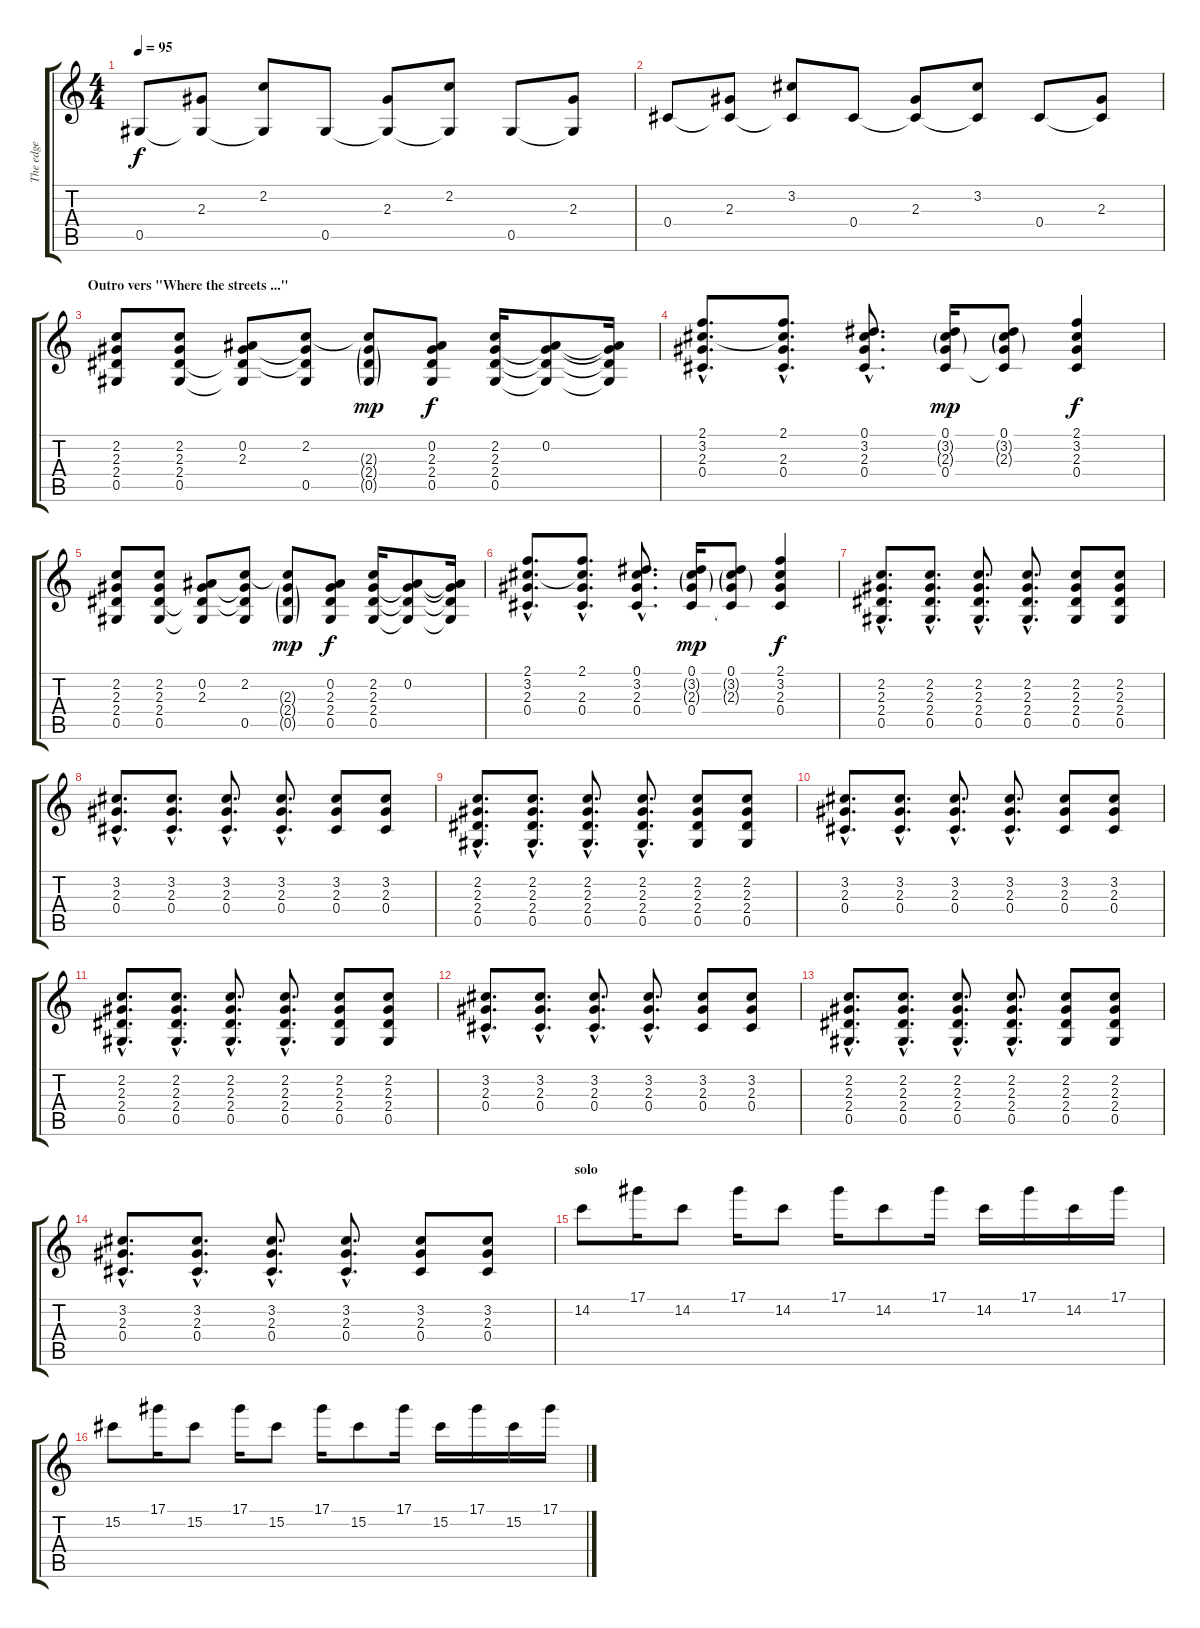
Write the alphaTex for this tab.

\track ("The edge" "The edge") {instrument electricguitarjazz}
\staff {score tabs}
\tuning (Eb4 Bb3 Gb3 Db3 Ab2 Eb2) {hide}
\ts (4 4)
\tempo 95
\clef g2
\ks c
0.5.8{dy f} (2.3 0.5{t}).8 (2.2 0.5{t}).8 0.5.8 (2.3 0.5{t}).8 (2.2 0.5{t}).8 0.5.8 (2.3 0.5{t}).8 |
0.4.8 (2.3 0.4{t}).8 (3.2 0.4{t}).8 0.4.8 (2.3 0.4{t}).8 (3.2 0.4{t}).8 0.4.8 (2.3 0.4{t}).8 |
\section ("" "Outro vers \"Where the streets ...\"")
(2.2 2.3 2.4 0.5).8 (2.2 2.3 2.4 0.5).8 (0.2 2.3 2.4{t} 0.5{t}).8 (2.2 2.3{t} 2.4{t} 0.5).8 (2.2{t} 2.3{g} 2.4{g} 0.5{g}).8{dy mp} (0.2 2.3 2.4 0.5).8{dy f} (2.2 2.3 2.4 0.5).16 (0.2 2.3{t} 2.4{t} 0.5{t}).8 (0.2{t} 2.3{t} 2.4{t} 0.5{t}).16 |
(2.1{hac} 3.2{hac} 2.3{hac} 0.4{hac}).8{d} (2.1{hac} 3.2{hac t} 2.3{hac} 0.4{hac}).8{d} (0.1{hac} 3.2{hac} 2.3{hac} 0.4{hac}).8{d} (0.1 3.2{g} 2.3{g} 0.4).16{dy mp} (0.1 3.2{g} 2.3{g} 0.4{t}).8 (2.1 3.2 2.3 0.4).4{dy f} |
(2.2 2.3 2.4 0.5).8 (2.2 2.3 2.4 0.5).8 (0.2 2.3 2.4{t} 0.5{t}).8 (2.2 2.3{t} 2.4{t} 0.5).8 (2.2{t} 2.3{g} 2.4{g} 0.5{g}).8{dy mp} (0.2 2.3 2.4 0.5).8{dy f} (2.2 2.3 2.4 0.5).16 (0.2 2.3{t} 2.4{t} 0.5{t}).8 (0.2{t} 2.3{t} 2.4{t} 0.5{t}).16 |
(2.1{hac} 3.2{hac} 2.3{hac} 0.4{hac}).8{d} (2.1{hac} 3.2{hac t} 2.3{hac} 0.4{hac}).8{d} (0.1{hac} 3.2{hac} 2.3{hac} 0.4{hac}).8{d} (0.1 3.2{g} 2.3{g} 0.4).16{dy mp} (0.1 3.2{g} 2.3{g} 0.4{t}).8 (2.1 3.2 2.3 0.4).4{dy f} |
(2.2{hac} 2.3{hac} 2.4{hac} 0.5{hac}).8{d} (2.2{hac} 2.3{hac} 2.4{hac} 0.5{hac}).8{d} (2.2{hac} 2.3{hac} 2.4{hac} 0.5{hac}).8{d} (2.2{hac} 2.3{hac} 2.4{hac} 0.5{hac}).8{d} (2.2 2.3 2.4 0.5).8 (2.2 2.3 2.4 0.5).8 |
(3.2{hac} 2.3{hac} 0.4{hac}).8{d} (3.2{hac} 2.3{hac} 0.4{hac}).8{d} (3.2{hac} 2.3{hac} 0.4{hac}).8{d} (3.2{hac} 2.3{hac} 0.4{hac}).8{d} (3.2 2.3 0.4).8 (3.2 2.3 0.4).8 |
(2.2{hac} 2.3{hac} 2.4{hac} 0.5{hac}).8{d} (2.2{hac} 2.3{hac} 2.4{hac} 0.5{hac}).8{d} (2.2{hac} 2.3{hac} 2.4{hac} 0.5{hac}).8{d} (2.2{hac} 2.3{hac} 2.4{hac} 0.5{hac}).8{d} (2.2 2.3 2.4 0.5).8 (2.2 2.3 2.4 0.5).8 |
(3.2{hac} 2.3{hac} 0.4{hac}).8{d} (3.2{hac} 2.3{hac} 0.4{hac}).8{d} (3.2{hac} 2.3{hac} 0.4{hac}).8{d} (3.2{hac} 2.3{hac} 0.4{hac}).8{d} (3.2 2.3 0.4).8 (3.2 2.3 0.4).8 |
(2.2{hac} 2.3{hac} 2.4{hac} 0.5{hac}).8{d} (2.2{hac} 2.3{hac} 2.4{hac} 0.5{hac}).8{d} (2.2{hac} 2.3{hac} 2.4{hac} 0.5{hac}).8{d} (2.2{hac} 2.3{hac} 2.4{hac} 0.5{hac}).8{d} (2.2 2.3 2.4 0.5).8 (2.2 2.3 2.4 0.5).8 |
(3.2{hac} 2.3{hac} 0.4{hac}).8{d} (3.2{hac} 2.3{hac} 0.4{hac}).8{d} (3.2{hac} 2.3{hac} 0.4{hac}).8{d} (3.2{hac} 2.3{hac} 0.4{hac}).8{d} (3.2 2.3 0.4).8 (3.2 2.3 0.4).8 |
(2.2{hac} 2.3{hac} 2.4{hac} 0.5{hac}).8{d} (2.2{hac} 2.3{hac} 2.4{hac} 0.5{hac}).8{d} (2.2{hac} 2.3{hac} 2.4{hac} 0.5{hac}).8{d} (2.2{hac} 2.3{hac} 2.4{hac} 0.5{hac}).8{d} (2.2 2.3 2.4 0.5).8 (2.2 2.3 2.4 0.5).8 |
(3.2{hac} 2.3{hac} 0.4{hac}).8{d} (3.2{hac} 2.3{hac} 0.4{hac}).8{d} (3.2{hac} 2.3{hac} 0.4{hac}).8{d} (3.2{hac} 2.3{hac} 0.4{hac}).8{d} (3.2 2.3 0.4).8 (3.2 2.3 0.4).8 |
\section ("" "solo")
14.2.8{instrument overdrivenguitar} 17.1.16 14.2.8 17.1.16 14.2.8 17.1.16 14.2.8 17.1.16 14.2.16 17.1.16 14.2.16 17.1.16 |
15.2.8 17.1.16 15.2.8 17.1.16 15.2.8 17.1.16 15.2.8 17.1.16 15.2.16 17.1.16 15.2.16 17.1.16
